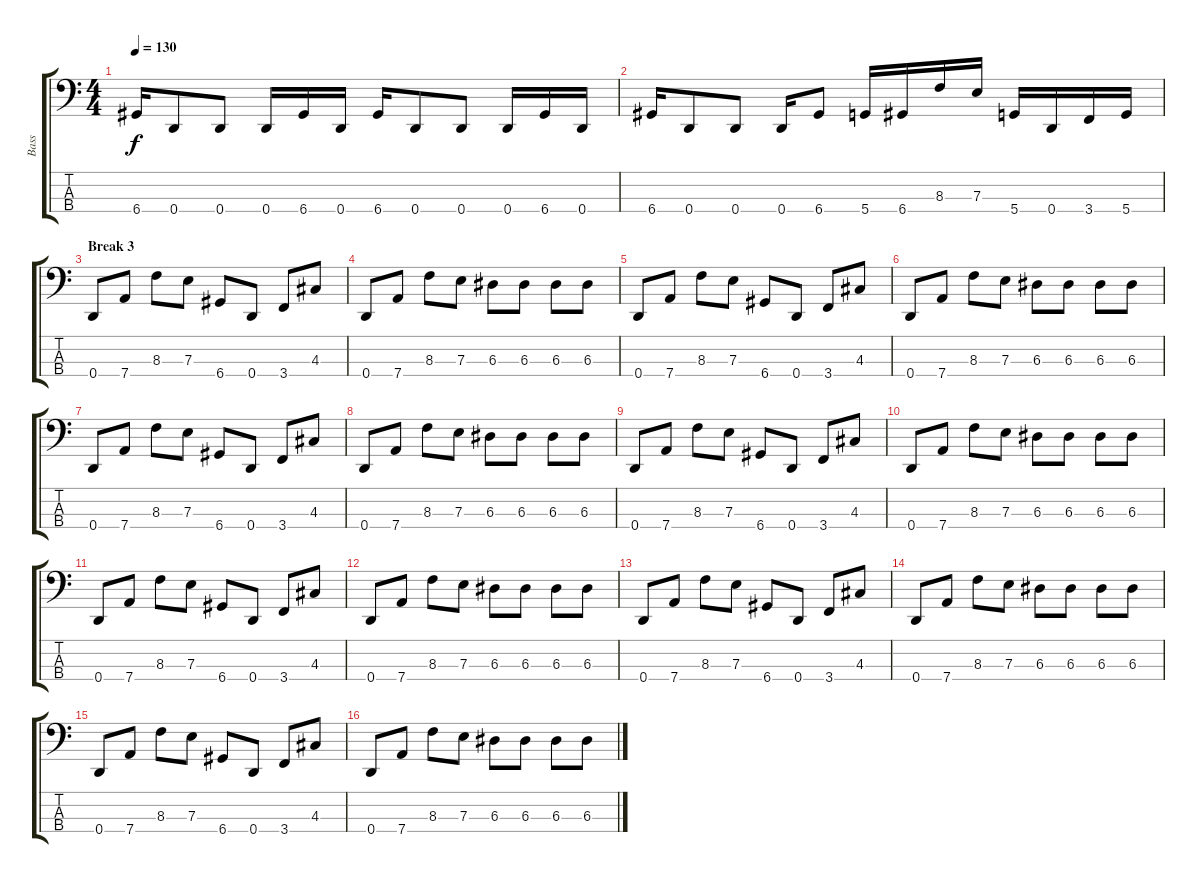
\track ("Bass" "Bass") {instrument electricbasspick}
\staff {score tabs}
\tuning (G2 D2 A1 D1) {hide}
\ts (4 4)
\tempo 130
\clef f4
\ks c
6.4.16{dy f} 0.4.8 0.4.8 0.4.16 6.4.16 0.4.16 6.4.16 0.4.8 0.4.8 0.4.16 6.4.16 0.4.16 |
6.4.16 0.4.8 0.4.8 0.4.16 6.4.8 5.4.16 6.4.16 8.3.16 7.3.16 5.4.16 0.4.16 3.4.16 5.4.16 |
\section ("" "Break 3")
0.4.8 7.4.8 8.3.8 7.3.8 6.4.8 0.4.8 3.4.8 4.3.8 |
0.4.8 7.4.8 8.3.8 7.3.8 6.3.8 6.3.8 6.3.8 6.3.8 |
0.4.8 7.4.8 8.3.8 7.3.8 6.4.8 0.4.8 3.4.8 4.3.8 |
0.4.8 7.4.8 8.3.8 7.3.8 6.3.8 6.3.8 6.3.8 6.3.8 |
0.4.8 7.4.8 8.3.8 7.3.8 6.4.8 0.4.8 3.4.8 4.3.8 |
0.4.8 7.4.8 8.3.8 7.3.8 6.3.8 6.3.8 6.3.8 6.3.8 |
0.4.8 7.4.8 8.3.8 7.3.8 6.4.8 0.4.8 3.4.8 4.3.8 |
0.4.8 7.4.8 8.3.8 7.3.8 6.3.8 6.3.8 6.3.8 6.3.8 |
0.4.8 7.4.8 8.3.8 7.3.8 6.4.8 0.4.8 3.4.8 4.3.8 |
0.4.8 7.4.8 8.3.8 7.3.8 6.3.8 6.3.8 6.3.8 6.3.8 |
0.4.8 7.4.8 8.3.8 7.3.8 6.4.8 0.4.8 3.4.8 4.3.8 |
0.4.8 7.4.8 8.3.8 7.3.8 6.3.8 6.3.8 6.3.8 6.3.8 |
0.4.8 7.4.8 8.3.8 7.3.8 6.4.8 0.4.8 3.4.8 4.3.8 |
0.4.8 7.4.8 8.3.8 7.3.8 6.3.8 6.3.8 6.3.8 6.3.8
